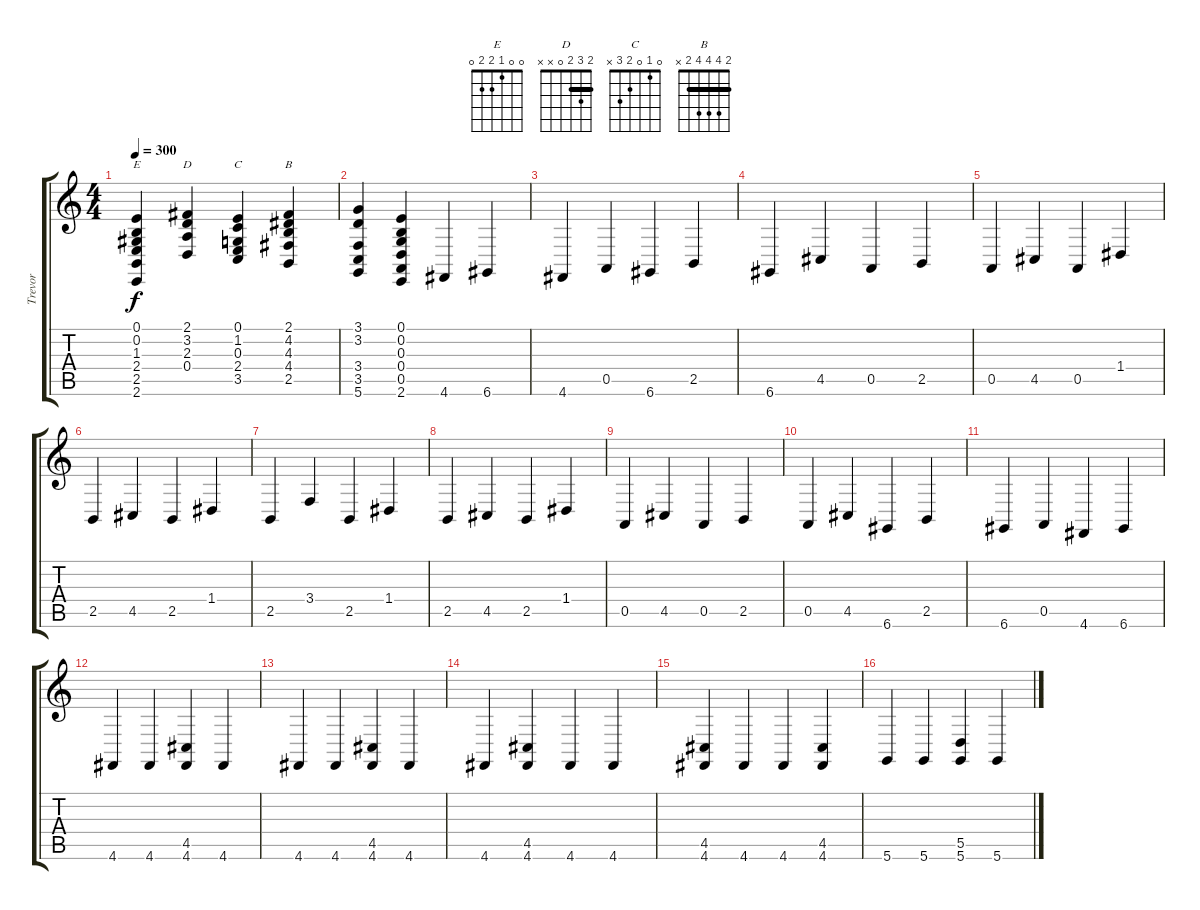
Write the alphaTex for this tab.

\track ("Trevor" "Trevor") {instrument acousticgrandpiano}
\staff {score tabs}
\tuning (E4 B3 G3 D3 A2 D2) {hide}
\chord ("E" 0 0 1 2 2 0)
\chord ("D" 2 3 2 0 x x) {barre 2}
\chord ("C" 0 1 0 2 3 x)
\chord ("B" 2 4 4 4 2 x) {barre 2}
\ts (4 4)
\tempo 300
\clef g2
\ks c
(0.1 0.2 1.3 2.4 2.5 2.6).4{ch "E" dy f} (2.1 3.2 2.3 0.4).4{ch "D"} (0.1 1.2 0.3 2.4 3.5).4{ch "C"} (2.1 4.2 4.3 4.4 2.5).4{ch "B"} |
(3.1 3.2 3.4 3.5 5.6).4 (0.1 0.2 0.3 0.4 0.5 2.6).4 4.6.4 6.6.4 |
4.6.4 0.5.4 6.6.4 2.5.4 |
6.6.4 4.5.4 0.5.4 2.5.4 |
0.5.4 4.5.4 0.5.4 1.4.4 |
2.5.4 4.5.4 2.5.4 1.4.4 |
2.5.4 3.4.4 2.5.4 1.4.4 |
2.5.4 4.5.4 2.5.4 1.4.4 |
0.5.4 4.5.4 0.5.4 2.5.4 |
0.5.4 4.5.4 6.6.4 2.5.4 |
6.6.4 0.5.4 4.6.4 6.6.4 |
4.6.4 4.6.4 (4.5 4.6).4 4.6.4 |
4.6.4 4.6.4 (4.5 4.6).4 4.6.4 |
4.6.4 (4.5 4.6).4 4.6.4 4.6.4 |
(4.5 4.6).4 4.6.4 4.6.4 (4.5 4.6).4 |
5.6.4 5.6.4 (5.5 5.6).4 5.6.4
